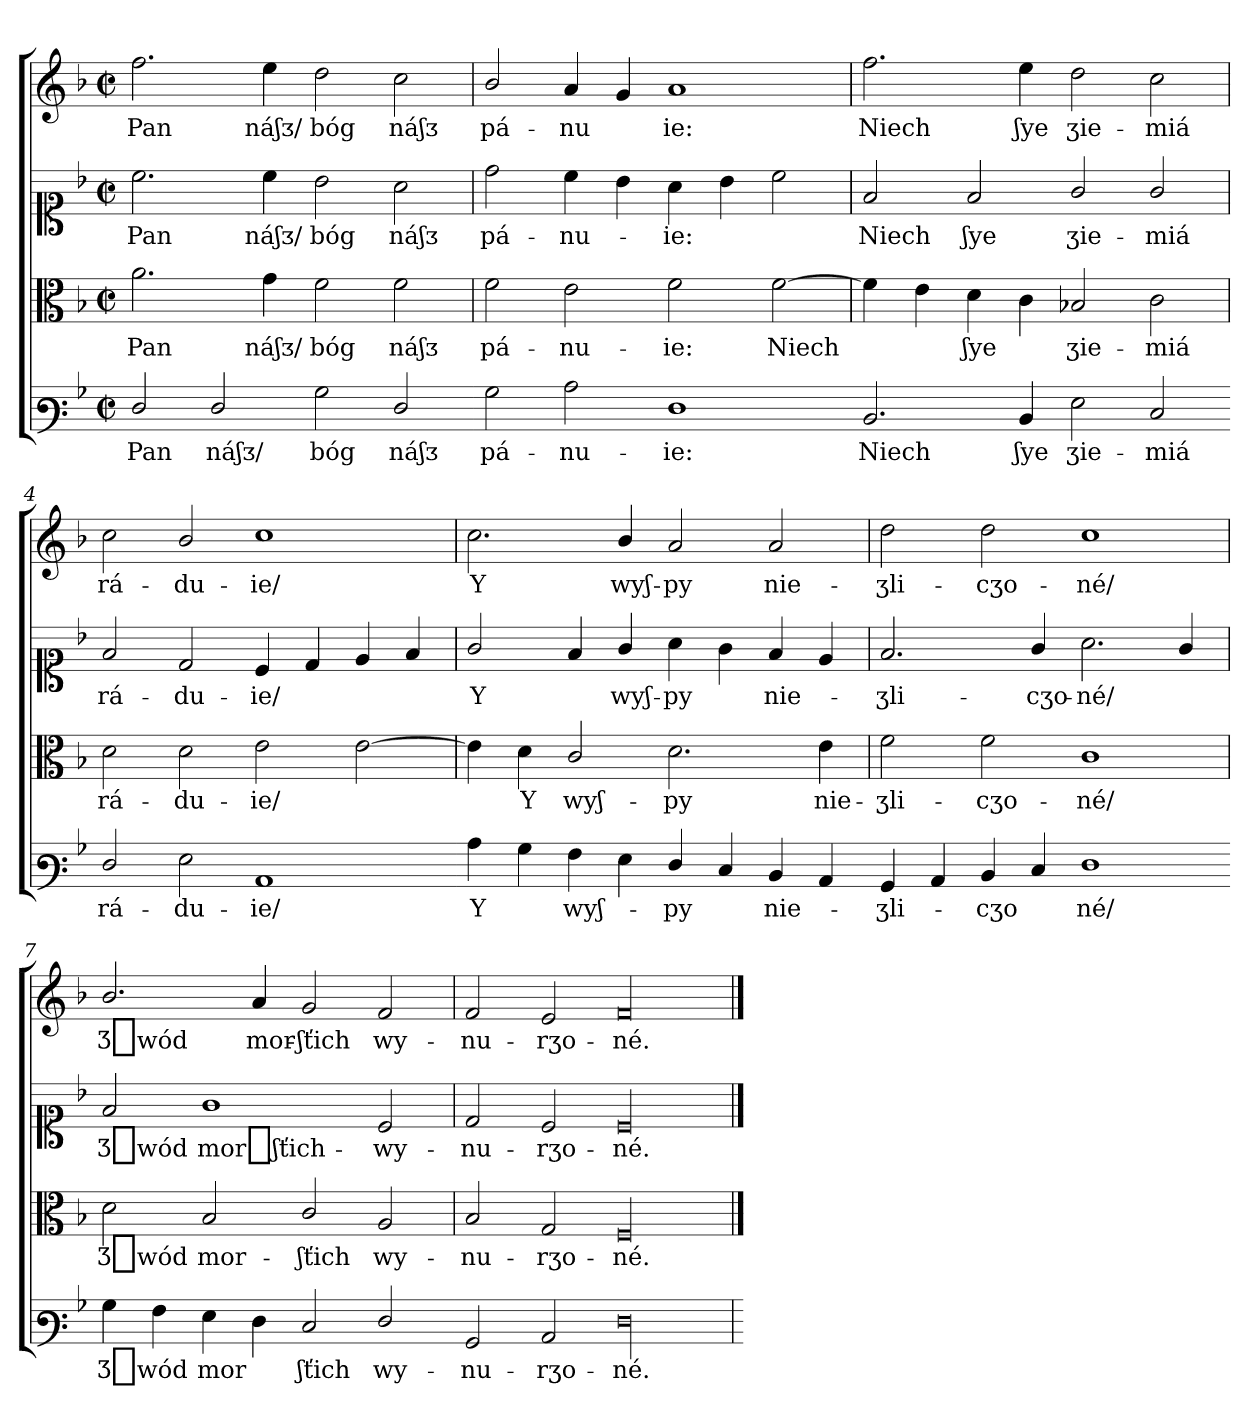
**kern	**text	**kern	**text	**kern	**text	**kern	**text
*part4	*part4	*part3	*part3	*part2	*part2	*part1	*part1
*staff4	*staff4	*staff3	*staff3	*staff2	*staff2	*staff1	*staff1
*clefF3	*	*clefC3	*	*clefC1	*	*clefG2	*
*k[b-]	*	*k[b-]	*	*k[b-]	*	*k[b-]	*
*M4/2	*	*M4/2	*	*M4/2	*	*M4/2	*
*met(c|)	*	*met(c|)	*	*met(c|)	*	*met(c|)	*
=1	=1	=1	=1	=1	=1	=1	=1
2F/	Pan	2.a	Pan	2.cc	Pan	2.ff	Pan
2F/	náʃᴣ/	.	.	.	.	.	.
.	.	4g	náʃᴣ/	4cc	náʃᴣ/	4ee	náʃᴣ/
2B-	bóg	2f	bóg	2b-	bóg	2dd	bóg
2F/	náʃᴣ	2f	náʃᴣ	2a	náʃᴣ	2cc	náʃᴣ
=2-	=2	=2	=2	=2	=2	=2	=2
2B-	pá-	2f	pá-	2dd	pá-	2b-/	pá-
2c	-nu-	2e	-nu-	4cc	-nu-	4a	-nu
.	.	.	.	4b-	.	4g	.
1F	-ie:	2f	-ie:	4a	ie:	1a	ie:
.	.	.	.	4b-	.	.	.
.	.	[2f	Niech	2cc	.	.	.
=3-	=3	=3	=3	=3	=3	=3	=3
2.D	Niech	4f]	.	2f	Niech	2.ff	Niech
.	.	4e	.	.	.	.	.
.	.	4d	ʃye	2f	ʃye	.	.
4D	ʃye	4c	.	.	.	4ee	ʃye
2G	ӡie-	2B-X	ӡie-	2g/	ӡie-	2dd	ӡie-
2E	-miá	2c	-miá	2g/	-miá	2cc	-miá
=4-	=4	=4	=4	=4	=4	=4	=4
2F/	rá-	2d	rá-	2f	rá-	2cc	rá-
2G	-du-	2d	-du-	2d	-du-	2b-/	-du-
1C	-ie/	2e	-ie/	4c	-ie/	1cc	-ie/
.	.	.	.	4d	.	.	.
.	.	[2e	.	4e	.	.	.
.	.	.	.	4f	.	.	.
=5-	=5	=5	=5	=5	=5	=5	=5
4c	Y	4e]	.	2g/	Y	2.cc	Y
4B-	.	4d	Y	.	.	.	.
4A	wyʃ-	2c/	wyʃ-	4f	.	.	.
4G	.	.	.	4g/	wyʃ-	4b-/	wyʃ-
4F/	py	2.d	-py	4a	-py	2a	py
4E	.	.	.	4g	.	.	.
4D	nie-	.	.	4f	nie-	2a	nie-
4C	.	4e	nie-	4e	.	.	.
=6-	=6	=6	=6	=6	=6	=6	=6
4BB-	ӡli-	2f	-ӡli-	2.f	ӡli-	2dd	-ӡli-
4C	.	.	.	.	.	.	.
4D	cӡo	2f	-cӡo-	.	.	2dd	-cӡo-
4E	.	.	.	4g/	-cӡo-	.	.
1F	né/	1c	-né/	2.a	-né/	1cc	-né/
.	.	.	.	4g/	.	.	.
=7-	=7	=7	=7	=7	=7	=7	=7
4B-	Ӡ_wód	2d	Ӡ_wód	2f	Ӡ_wód	2.b-/	Ӡ_wód
4A	.	.	.	.	.	.	.
4G	mor	2B-	mor-	1g	mor_ʃťich-	.	.
4F	.	.	.	.	.	4a	mor-
2E	ʃťich	2c/	-ʃťich	.	.	2g	-ʃťich
2F/	wy-	2A	wy-	2c	wy-	2f	wy-
=8-	=8	=8	=8	=8	=8	=8	=8
2BB-	-nu-	2B-	-nu-	2d	-nu-	2f	-nu-
2C	-rӡo-	2G	-rӡo-	2c	-rӡo-	2e	-rӡo-
!LO:N:vis=00	!	!LO:N:vis=00	!	!LO:N:vis=00	!	!LO:N:vis=00	!
1F	-né.	1F/	-né.	1c/	-né.	1f/	-né.
=	==	==	==	==	==	==	==
*-	*-	*-	*-	*-	*-	*-	*-
